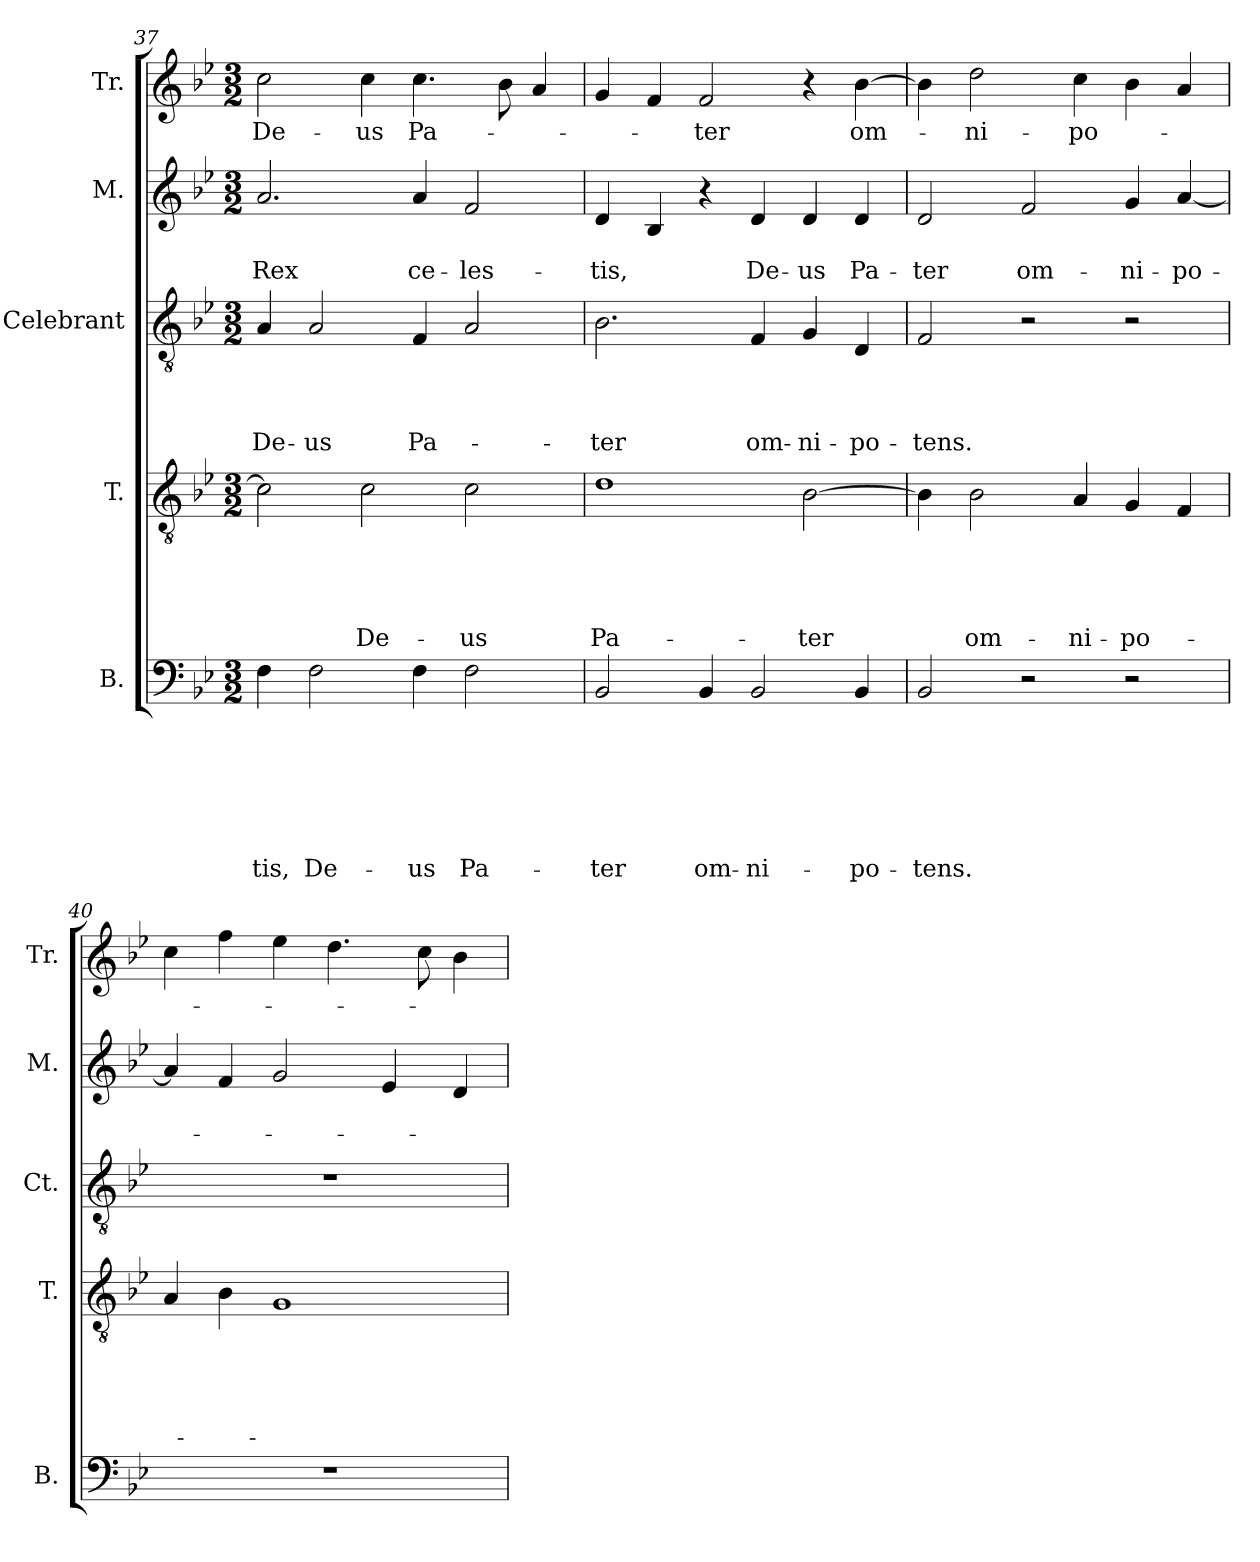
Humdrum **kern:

**kern	**text	**text	**text	**text	**text	**text	**text	**kern	**text	**text	**text	**text	**text	**kern	**text	**text	**text	**text	**kern	**text	**text	**kern	**text
*part5	*part5	*part5	*part5	*part5	*part5	*part5	*part5	*part4	*part4	*part4	*part4	*part4	*part4	*part3	*part3	*part3	*part3	*part3	*part2	*part2	*part2	*part1	*part1
*staff5	*staff5	*staff5	*staff5	*staff5	*staff5	*staff5	*staff5	*staff4	*staff4	*staff4	*staff4	*staff4	*staff4	*staff3	*staff3	*staff3	*staff3	*staff3	*staff2	*staff2	*staff2	*staff1	*staff1
*I"B.	*	*	*	*	*	*	*	*I"T.	*	*	*	*	*	*I"Celebrant	*	*	*	*	*I"M.	*	*	*I"Tr.	*
*I'B.	*	*	*	*	*	*	*	*I'T.	*	*	*	*	*	*I'Ct.	*	*	*	*	*I'M.	*	*	*I'Tr.	*
!!LO:LB:g=z
*clefF4	*	*	*	*	*	*	*	*clefGv2	*	*	*	*	*	*clefGv2	*	*	*	*	*clefG2	*	*	*clefG2	*
*k[b-e-]	*	*	*	*	*	*	*	*k[b-e-]	*	*	*	*	*	*k[b-e-]	*	*	*	*	*k[b-e-]	*	*	*k[b-e-]	*
*B-:	*	*	*	*	*	*	*	*B-:	*	*	*	*	*	*B-:	*	*	*	*	*B-:	*	*	*B-:	*
*M3/2	*	*	*	*	*	*	*	*M3/2	*	*	*	*	*	*M3/2	*	*	*	*	*M3/2	*	*	*M3/2	*
=37	=37	=37	=37	=37	=37	=37	=37	=37	=37	=37	=37	=37	=37	=37	=37	=37	=37	=37	=37	=37	=37	=37	=37
!	!	!	!	!	!	!	!LO:LY:b	!	!	!	!	!	!	!	!	!	!	!LO:LY:b	!	!	!LO:LY:b	!	!LO:LY:b
4F\	.	.	.	.	.	.	-tis,	2c\]	.	.	.	.	.	4A/	.	.	.	De-	2.a/	.	Rex	2cc\	De-
!	!	!	!	!	!	!	!LO:LY:b	!	!	!	!	!	!	!	!	!	!	!LO:LY:b	!	!	!	!	!
2F\	.	.	.	.	.	.	De-	.	.	.	.	.	.	2A/	.	.	.	-us	.	.	.	.	.
!	!	!	!	!	!	!	!	!	!	!	!	!	!LO:LY:b	!	!	!	!	!	!	!	!	!	!LO:LY:b
.	.	.	.	.	.	.	.	2c\	.	.	.	.	De-	.	.	.	.	.	.	.	.	4cc\	-us
!	!	!	!	!	!	!	!LO:LY:b	!	!	!	!	!	!	!	!	!	!	!LO:LY:b	!	!	!LO:LY:b	!	!LO:LY:b
4F\	.	.	.	.	.	.	-us	.	.	.	.	.	.	4F/	.	.	.	Pa-	4a/	.	ce-	4.cc\	Pa-
!	!	!	!	!	!	!	!LO:LY:b	!	!	!	!	!	!LO:LY:b	!	!	!	!	!	!	!	!LO:LY:b	!	!
2F\	.	.	.	.	.	.	Pa-	2c\	.	.	.	.	-us	2A/	.	.	.	.	2f/	.	-les-	.	.
.	.	.	.	.	.	.	.	.	.	.	.	.	.	.	.	.	.	.	.	.	.	8b-\	.
.	.	.	.	.	.	.	.	.	.	.	.	.	.	.	.	.	.	.	.	.	.	4a/	.
=38	=38	=38	=38	=38	=38	=38	=38	=38	=38	=38	=38	=38	=38	=38	=38	=38	=38	=38	=38	=38	=38	=38	=38
!	!	!	!	!	!	!	!LO:LY:b	!	!	!	!	!	!LO:LY:b	!	!	!	!	!LO:LY:b	!	!	!LO:LY:b	!	!
2BB-/	.	.	.	.	.	.	-ter	1d	.	.	.	.	Pa-	2.B-\	.	.	.	-ter	4d/	.	-tis,	4g/	.
.	.	.	.	.	.	.	.	.	.	.	.	.	.	.	.	.	.	.	4B-/	.	.	4f/	.
!	!	!	!	!	!	!	!LO:LY:b	!	!	!	!	!	!	!	!	!	!	!	!	!	!	!	!LO:LY:b
4BB-/	.	.	.	.	.	.	om-	.	.	.	.	.	.	.	.	.	.	.	4r	.	.	2f/	-ter
!	!	!	!	!	!	!	!LO:LY:b	!	!	!	!	!	!	!	!	!	!	!LO:LY:b	!	!	!LO:LY:b	!	!
2BB-/	.	.	.	.	.	.	-ni-	.	.	.	.	.	.	4F/	.	.	.	om-	4d/	.	De-	.	.
!	!	!	!	!	!	!	!	!	!	!	!	!	!LO:LY:b	!	!	!	!	!LO:LY:b	!	!	!LO:LY:b	!	!
.	.	.	.	.	.	.	.	[>2B-\	.	.	.	.	-ter	4G/	.	.	.	-ni-	4d/	.	-us	4r	.
!	!	!	!	!	!	!	!LO:LY:b	!	!	!	!	!	!	!	!	!	!	!LO:LY:b	!	!	!LO:LY:b	!	!LO:LY:b
4BB-/	.	.	.	.	.	.	-po-	.	.	.	.	.	.	4D/	.	.	.	-po-	4d/	.	Pa-	[>4b-\	om-
=39	=39	=39	=39	=39	=39	=39	=39	=39	=39	=39	=39	=39	=39	=39	=39	=39	=39	=39	=39	=39	=39	=39	=39
!	!	!	!	!	!	!	!LO:LY:b	!	!	!	!	!	!	!	!	!	!	!LO:LY:b	!	!	!LO:LY:b	!	!
2BB-/	.	.	.	.	.	.	-tens.	4B-\]	.	.	.	.	.	2F/	.	.	.	-tens.	2d/	.	-ter	4b-\]	.
!	!	!	!	!	!	!	!	!	!	!	!	!	!LO:LY:b	!	!	!	!	!	!	!	!	!	!LO:LY:b
.	.	.	.	.	.	.	.	2B-\	.	.	.	.	om-	.	.	.	.	.	.	.	.	2dd\	-ni-
!	!	!	!	!	!	!	!	!	!	!	!	!	!	!	!	!	!	!	!	!	!LO:LY:b	!	!
2r	.	.	.	.	.	.	.	.	.	.	.	.	.	2r	.	.	.	.	2f/	.	om-	.	.
!	!	!	!	!	!	!	!	!	!	!	!	!	!LO:LY:b	!	!	!	!	!	!	!	!	!	!LO:LY:b
.	.	.	.	.	.	.	.	4A/	.	.	.	.	-ni-	.	.	.	.	.	.	.	.	4cc\	-po-
!	!	!	!	!	!	!	!	!	!	!	!	!	!LO:LY:b	!	!	!	!	!	!	!	!LO:LY:b	!	!
2r	.	.	.	.	.	.	.	4G/	.	.	.	.	-po-	2r	.	.	.	.	4g/	.	-ni-	4b-\	.
!	!	!	!	!	!	!	!	!	!	!	!	!	!	!	!	!	!	!	!	!	!LO:LY:b	!	!
.	.	.	.	.	.	.	.	4F/	.	.	.	.	.	.	.	.	.	.	[<4a/	.	-po-	4a/	.
=40	=40	=40	=40	=40	=40	=40	=40	=40	=40	=40	=40	=40	=40	=40	=40	=40	=40	=40	=40	=40	=40	=40	=40
!LO:N:vis=1	!	!	!	!	!	!	!	!	!	!	!	!	!	!LO:N:vis=1	!	!	!	!	!	!	!	!	!
1.r	.	.	.	.	.	.	.	4A/	.	.	.	.	.	1.r	.	.	.	.	4a/]	.	.	4cc\	.
.	.	.	.	.	.	.	.	4B-\	.	.	.	.	.	.	.	.	.	.	4f/	.	.	4ff\	.
.	.	.	.	.	.	.	.	1G	.	.	.	.	.	.	.	.	.	.	2g/	.	.	4ee-\	.
.	.	.	.	.	.	.	.	.	.	.	.	.	.	.	.	.	.	.	.	.	.	4.dd\	.
.	.	.	.	.	.	.	.	.	.	.	.	.	.	.	.	.	.	.	4e-/	.	.	.	.
.	.	.	.	.	.	.	.	.	.	.	.	.	.	.	.	.	.	.	.	.	.	8cc\	.
.	.	.	.	.	.	.	.	.	.	.	.	.	.	.	.	.	.	.	4d/	.	.	4b-\	.
=	=	=	=	=	=	=	=	=	=	=	=	=	=	=	=	=	=	=	=	=	=	=	=
*-	*-	*-	*-	*-	*-	*-	*-	*-	*-	*-	*-	*-	*-	*-	*-	*-	*-	*-	*-	*-	*-	*-	*-
